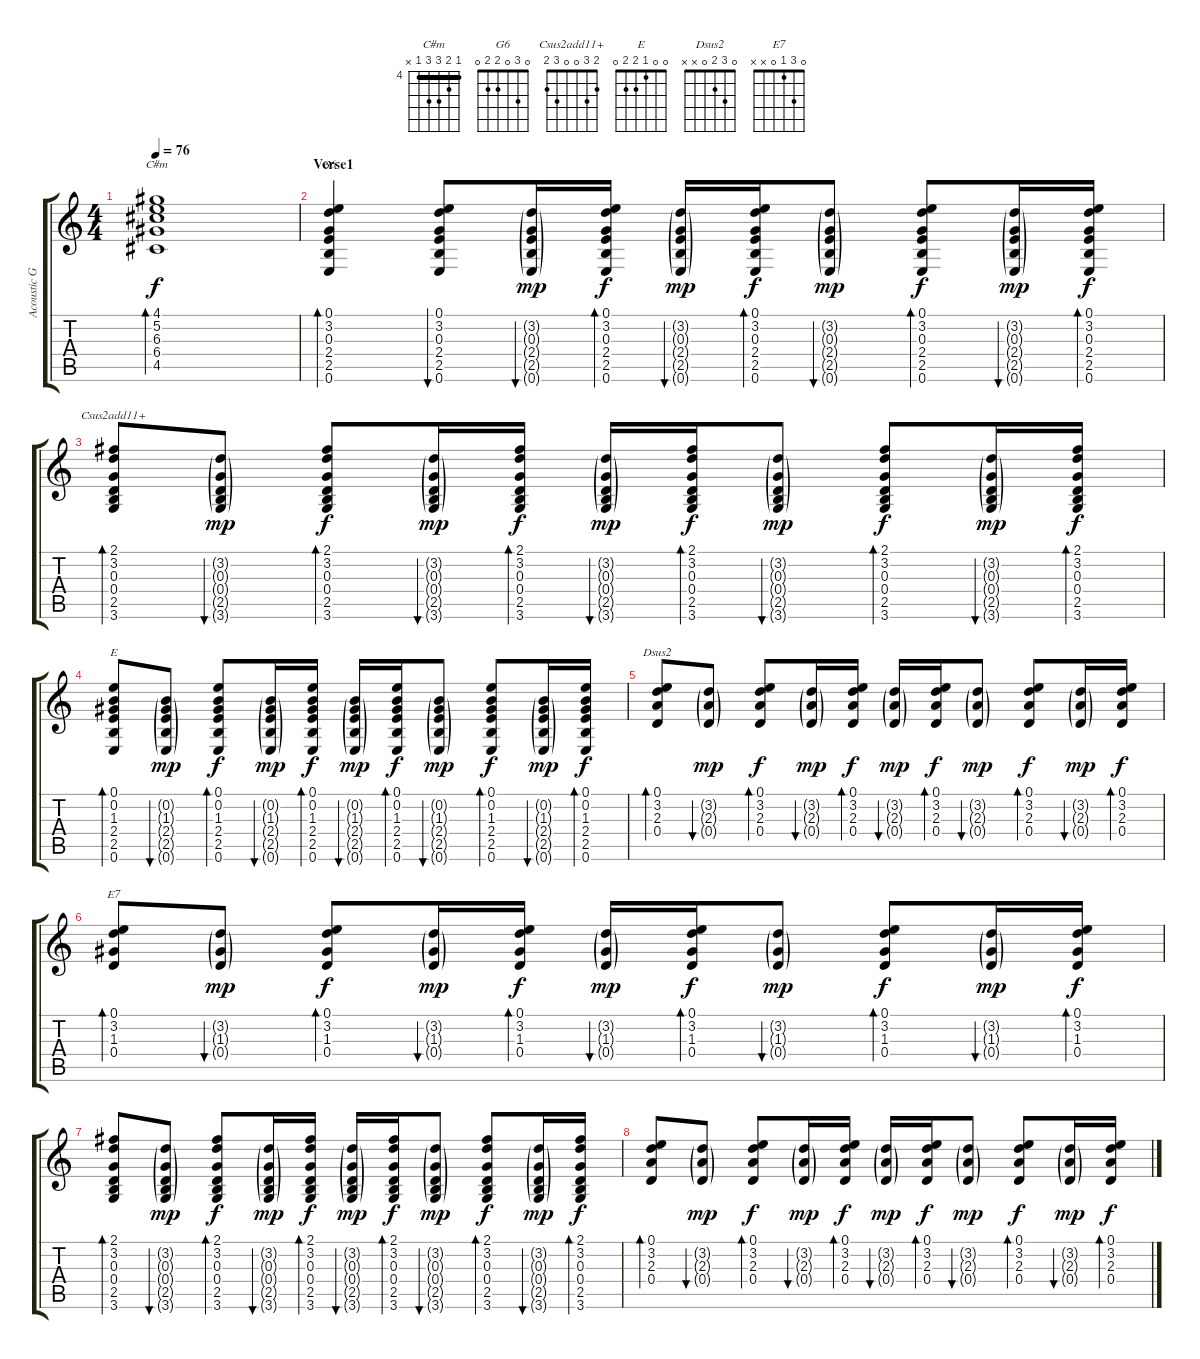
\track ("Acoustic Gtr 2" "Acoustic G") {instrument acousticguitarnylon}
\staff {score tabs}
\tuning (E4 B3 G3 D3 A2 E2) {hide}
\chord ("C#m" 4 5 6 6 4 x) {firstfret 4 barre 4}
\chord ("G6" 0 3 0 2 2 0)
\chord ("Csus2add11+" 2 3 0 0 3 2)
\chord ("E" 0 0 1 2 2 0)
\chord ("Dsus2" 0 3 2 0 x x)
\chord ("E7" 0 3 1 0 x x)
\ts (4 4)
\tempo 76
\clef g2
\ks c
(4.1 5.2 6.3 6.4 4.5).1{bd 240 ch "C#m" dy f instrument acousticguitarnylon} |
\section ("" "Verse1")
(0.1 3.2 0.3 2.4 2.5 0.6).4{bd 120 ch "G6"} (0.1 3.2 0.3 2.4 2.5 0.6).8{bu 30} (3.2{g} 0.3{g} 2.4{g} 2.5{g} 0.6{g}).16{bu 60 dy mp} (0.1 3.2 0.3 2.4 2.5 0.6).16{bd 60 dy f} (3.2{g} 0.3{g} 2.4{g} 2.5{g} 0.6{g}).16{bu 60 dy mp} (0.1 3.2 0.3 2.4 2.5 0.6).16{bd 60 dy f} (3.2{g} 0.3{g} 2.4{g} 2.5{g} 0.6{g}).8{bu 60 dy mp} (0.1 3.2 0.3 2.4 2.5 0.6).8{bd 60 dy f} (3.2{g} 0.3{g} 2.4{g} 2.5{g} 0.6{g}).16{bu 60 dy mp} (0.1 3.2 0.3 2.4 2.5 0.6).16{bd 60 dy f} |
(2.1 3.2 0.3 0.4 2.5 3.6).8{bd 60 ch "Csus2add11+"} (3.2{g} 0.3{g} 0.4{g} 2.5{g} 3.6{g}).8{bu 60 dy mp} (2.1 3.2 0.3 0.4 2.5 3.6).8{bd 60 dy f} (3.2{g} 0.3{g} 0.4{g} 2.5{g} 3.6{g}).16{bu 60 dy mp} (2.1 3.2 0.3 0.4 2.5 3.6).16{bd 60 dy f} (3.2{g} 0.3{g} 0.4{g} 2.5{g} 3.6{g}).16{bu 60 dy mp} (2.1 3.2 0.3 0.4 2.5 3.6).16{bd 60 dy f} (3.2{g} 0.3{g} 0.4{g} 2.5{g} 3.6{g}).8{bu 60 dy mp} (2.1 3.2 0.3 0.4 2.5 3.6).8{bd 60 dy f} (3.2{g} 0.3{g} 0.4{g} 2.5{g} 3.6{g}).16{bu 60 dy mp} (2.1 3.2 0.3 0.4 2.5 3.6).16{bd 60 dy f} |
(0.1 0.2 1.3 2.4 2.5 0.6).8{bd 60 ch "E"} (0.2{g} 1.3{g} 2.4{g} 2.5{g} 0.6{g}).8{bu 60 dy mp} (0.1 0.2 1.3 2.4 2.5 0.6).8{bd 60 dy f} (0.2{g} 1.3{g} 2.4{g} 2.5{g} 0.6{g}).16{bu 60 dy mp} (0.1 0.2 1.3 2.4 2.5 0.6).16{bd 60 dy f} (0.2{g} 1.3{g} 2.4{g} 2.5{g} 0.6{g}).16{bu 60 dy mp} (0.1 0.2 1.3 2.4 2.5 0.6).16{bd 60 dy f} (0.2{g} 1.3{g} 2.4{g} 2.5{g} 0.6{g}).8{bu 60 dy mp} (0.1 0.2 1.3 2.4 2.5 0.6).8{bd 60 dy f} (0.2{g} 1.3{g} 2.4{g} 2.5{g} 0.6{g}).16{bu 60 dy mp} (0.1 0.2 1.3 2.4 2.5 0.6).16{bd 60 dy f} |
(0.1 3.2 2.3 0.4).8{bd 60 ch "Dsus2"} (3.2{g} 2.3{g} 0.4{g}).8{bu 60 dy mp} (0.1 3.2 2.3 0.4).8{bd 60 dy f} (3.2{g} 2.3{g} 0.4{g}).16{bu 60 dy mp} (0.1 3.2 2.3 0.4).16{bd 60 dy f} (3.2{g} 2.3{g} 0.4{g}).16{bu 60 dy mp} (0.1 3.2 2.3 0.4).16{bd 60 dy f} (3.2{g} 2.3{g} 0.4{g}).8{bu 60 dy mp} (0.1 3.2 2.3 0.4).8{bd 60 dy f} (3.2{g} 2.3{g} 0.4{g}).16{bu 60 dy mp} (0.1 3.2 2.3 0.4).16{bd 60 dy f} |
(0.1 3.2 1.3 0.4).8{bd 60 ch "E7"} (3.2{g} 1.3{g} 0.4{g}).8{bu 60 dy mp} (0.1 3.2 1.3 0.4).8{bd 60 dy f} (3.2{g} 1.3{g} 0.4{g}).16{bu 60 dy mp} (0.1 3.2 1.3 0.4).16{bd 60 dy f} (3.2{g} 1.3{g} 0.4{g}).16{bu 60 dy mp} (0.1 3.2 1.3 0.4).16{bd 60 dy f} (3.2{g} 1.3{g} 0.4{g}).8{bu 60 dy mp} (0.1 3.2 1.3 0.4).8{bd 60 dy f} (3.2{g} 1.3{g} 0.4{g}).16{bu 60 dy mp} (0.1 3.2 1.3 0.4).16{bd 60 dy f} |
(2.1 3.2 0.3 0.4 2.5 3.6).8{bd 60} (3.2{g} 0.3{g} 0.4{g} 2.5{g} 3.6{g}).8{bu 60 dy mp} (2.1 3.2 0.3 0.4 2.5 3.6).8{bd 60 dy f} (3.2{g} 0.3{g} 0.4{g} 2.5{g} 3.6{g}).16{bu 60 dy mp} (2.1 3.2 0.3 0.4 2.5 3.6).16{bd 60 dy f} (3.2{g} 0.3{g} 0.4{g} 2.5{g} 3.6{g}).16{bu 60 dy mp} (2.1 3.2 0.3 0.4 2.5 3.6).16{bd 60 dy f} (3.2{g} 0.3{g} 0.4{g} 2.5{g} 3.6{g}).8{bu 60 dy mp} (2.1 3.2 0.3 0.4 2.5 3.6).8{bd 60 dy f} (3.2{g} 0.3{g} 0.4{g} 2.5{g} 3.6{g}).16{bu 60 dy mp} (2.1 3.2 0.3 0.4 2.5 3.6).16{bd 60 dy f} |
(0.1 3.2 2.3 0.4).8{bd 60} (3.2{g} 2.3{g} 0.4{g}).8{bu 60 dy mp} (0.1 3.2 2.3 0.4).8{bd 60 dy f} (3.2{g} 2.3{g} 0.4{g}).16{bu 60 dy mp} (0.1 3.2 2.3 0.4).16{bd 60 dy f} (3.2{g} 2.3{g} 0.4{g}).16{bu 60 dy mp} (0.1 3.2 2.3 0.4).16{bd 60 dy f} (3.2{g} 2.3{g} 0.4{g}).8{bu 60 dy mp} (0.1 3.2 2.3 0.4).8{bd 60 dy f} (3.2{g} 2.3{g} 0.4{g}).16{bu 60 dy mp} (0.1 3.2 2.3 0.4).16{bd 60 dy f}
